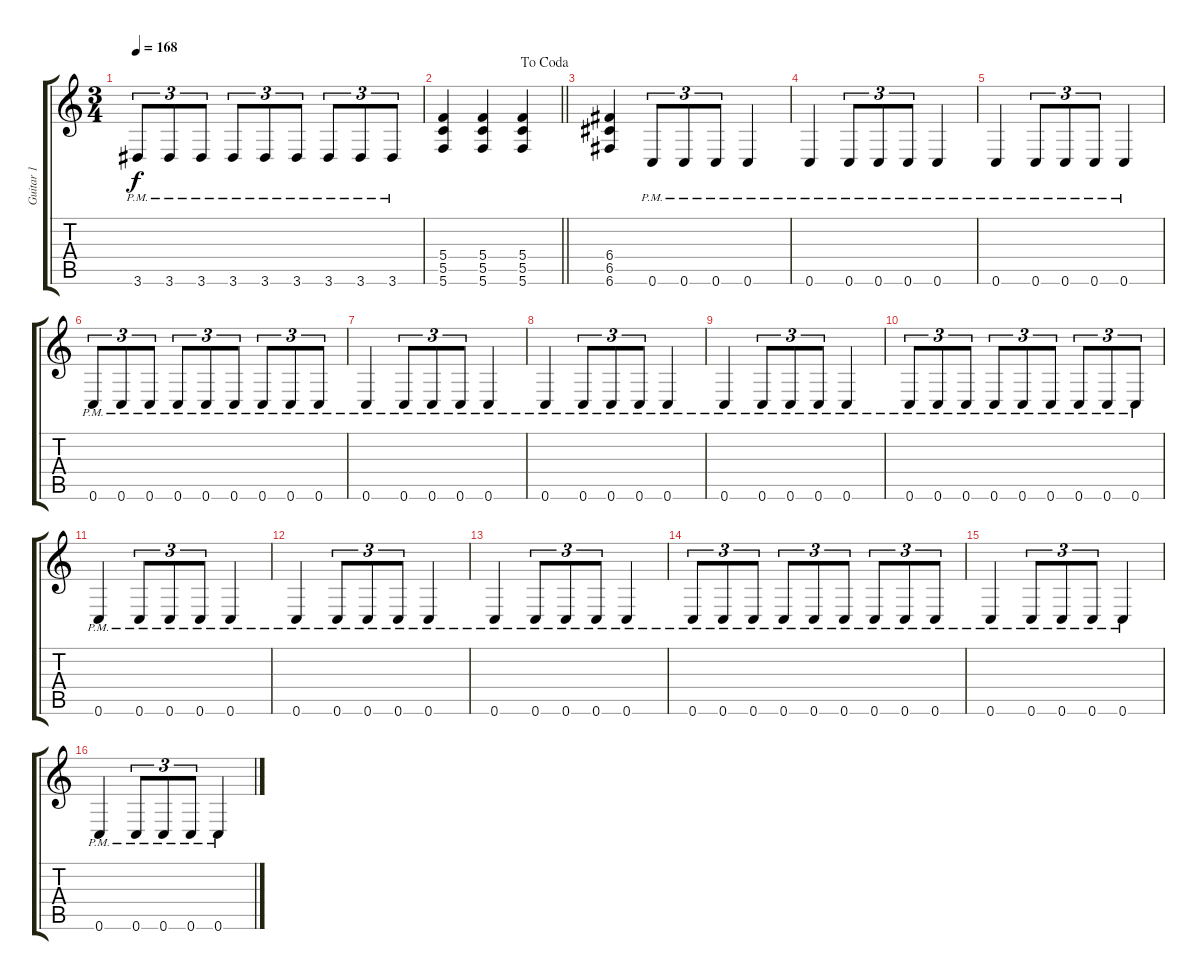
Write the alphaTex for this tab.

\track ("Guitar 1" "Guitar 1") {instrument overdrivenguitar}
\staff {score tabs}
\tuning (E4 C4 G3 C3 G2 C2) {hide}
\ts (3 4)
\tempo 168
\clef g2
\ks c
3.6{pm}.8{tu (3 2) dy f} 3.6{pm}.8{tu (3 2)} 3.6{pm}.8{tu (3 2)} 3.6{pm}.8{tu (3 2)} 3.6{pm}.8{tu (3 2)} 3.6{pm}.8{tu (3 2)} 3.6{pm}.8{tu (3 2)} 3.6{pm}.8{tu (3 2)} 3.6{pm}.8{tu (3 2)} |
\jump dacoda
\barLineRight lightlight
(5.4 5.5 5.6).4 (5.4 5.5 5.6).4 (5.4 5.5 5.6).4 |
(6.4 6.5 6.6).4 0.6{pm}.8{tu (3 2)} 0.6{pm}.8{tu (3 2)} 0.6{pm}.8{tu (3 2)} 0.6{pm}.4 |
0.6{pm}.4 0.6{pm}.8{tu (3 2)} 0.6{pm}.8{tu (3 2)} 0.6{pm}.8{tu (3 2)} 0.6{pm}.4 |
0.6{pm}.4 0.6{pm}.8{tu (3 2)} 0.6{pm}.8{tu (3 2)} 0.6{pm}.8{tu (3 2)} 0.6{pm}.4 |
0.6{pm}.8{tu (3 2)} 0.6{pm}.8{tu (3 2)} 0.6{pm}.8{tu (3 2)} 0.6{pm}.8{tu (3 2)} 0.6{pm}.8{tu (3 2)} 0.6{pm}.8{tu (3 2)} 0.6{pm}.8{tu (3 2)} 0.6{pm}.8{tu (3 2)} 0.6{pm}.8{tu (3 2)} |
0.6{pm}.4 0.6{pm}.8{tu (3 2)} 0.6{pm}.8{tu (3 2)} 0.6{pm}.8{tu (3 2)} 0.6{pm}.4 |
0.6{pm}.4 0.6{pm}.8{tu (3 2)} 0.6{pm}.8{tu (3 2)} 0.6{pm}.8{tu (3 2)} 0.6{pm}.4 |
0.6{pm}.4 0.6{pm}.8{tu (3 2)} 0.6{pm}.8{tu (3 2)} 0.6{pm}.8{tu (3 2)} 0.6{pm}.4 |
0.6{pm}.8{tu (3 2)} 0.6{pm}.8{tu (3 2)} 0.6{pm}.8{tu (3 2)} 0.6{pm}.8{tu (3 2)} 0.6{pm}.8{tu (3 2)} 0.6{pm}.8{tu (3 2)} 0.6{pm}.8{tu (3 2)} 0.6{pm}.8{tu (3 2)} 0.6{pm}.8{tu (3 2)} |
0.6{pm}.4 0.6{pm}.8{tu (3 2)} 0.6{pm}.8{tu (3 2)} 0.6{pm}.8{tu (3 2)} 0.6{pm}.4 |
0.6{pm}.4 0.6{pm}.8{tu (3 2)} 0.6{pm}.8{tu (3 2)} 0.6{pm}.8{tu (3 2)} 0.6{pm}.4 |
0.6{pm}.4 0.6{pm}.8{tu (3 2)} 0.6{pm}.8{tu (3 2)} 0.6{pm}.8{tu (3 2)} 0.6{pm}.4 |
0.6{pm}.8{tu (3 2)} 0.6{pm}.8{tu (3 2)} 0.6{pm}.8{tu (3 2)} 0.6{pm}.8{tu (3 2)} 0.6{pm}.8{tu (3 2)} 0.6{pm}.8{tu (3 2)} 0.6{pm}.8{tu (3 2)} 0.6{pm}.8{tu (3 2)} 0.6{pm}.8{tu (3 2)} |
0.6{pm}.4 0.6{pm}.8{tu (3 2)} 0.6{pm}.8{tu (3 2)} 0.6{pm}.8{tu (3 2)} 0.6{pm}.4 |
0.6{pm}.4 0.6{pm}.8{tu (3 2)} 0.6{pm}.8{tu (3 2)} 0.6{pm}.8{tu (3 2)} 0.6{pm}.4
